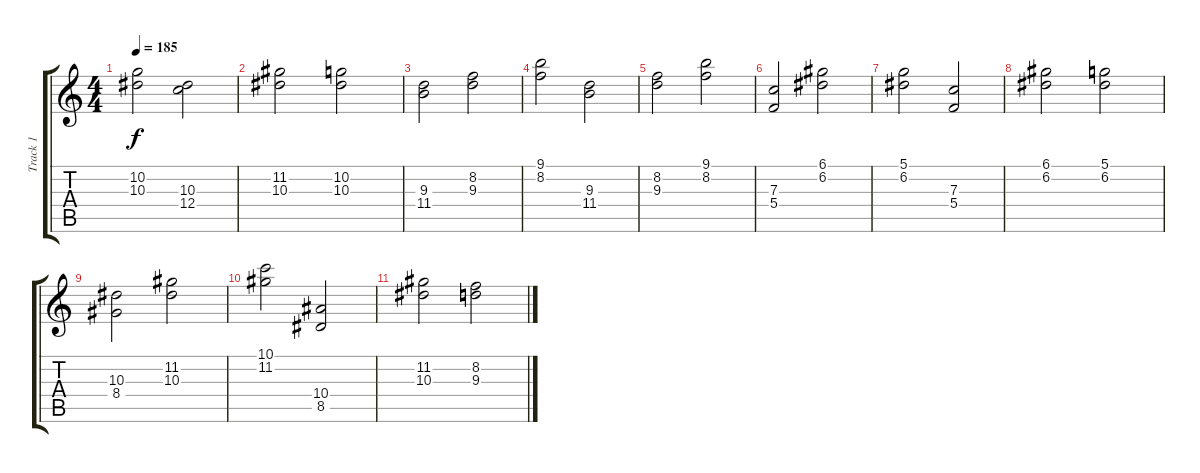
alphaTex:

\track ("Track 1" "Track 1") {instrument electricguitarjazz}
\staff {score tabs}
\tuning (D4 A3 F3 C3 G2 C2) {hide}
\ts (4 4)
\tempo 185
\clef g2
\ks c
(10.2 10.3).2{dy f} (10.3 12.4).2 |
(11.2 10.3).2 (10.2 10.3).2 |
(9.3 11.4).2 (8.2 9.3).2 |
(9.1 8.2).2 (9.3 11.4).2 |
(8.2 9.3).2 (9.1 8.2).2 |
(7.3 5.4).2 (6.1 6.2).2 |
(5.1 6.2).2 (7.3 5.4).2 |
(6.1 6.2).2 (5.1 6.2).2 |
(10.3 8.4).2 (11.2 10.3).2 |
(10.1 11.2).2 (10.4 8.5).2 |
(11.2 10.3).2 (8.2 9.3).2
